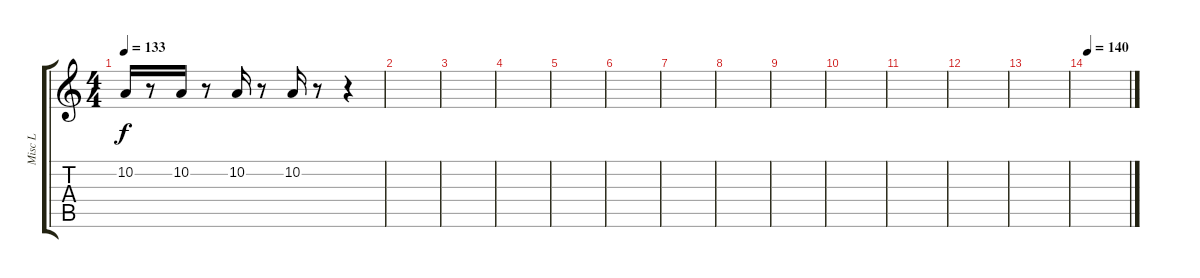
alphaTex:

\track ("Misc L" "Misc L") {instrument synthstrings1}
\staff {score tabs}
\tuning (E4 B3 G3 D3 A2 E2) {hide}
\ts (4 4)
\tempo 133
\clef g2
\ks c
10.2.16{dy f} r.8 10.2.16 r.8 10.2.16 r.8 10.2.16 r.8 r.4 |
|
|
|
|
|
|
|
|
|
|
|
|
\tempo 140
